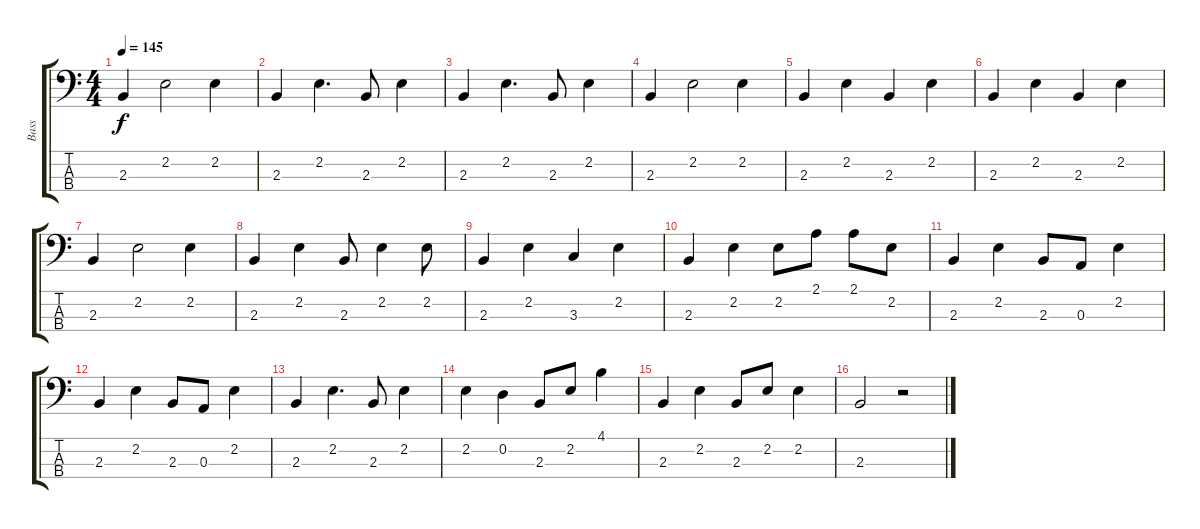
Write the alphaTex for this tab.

\track ("Bass" "Bass") {instrument electricbassfinger}
\staff {score tabs}
\tuning (G2 D2 A1 E1) {hide}
\ts (4 4)
\tempo 145
\clef f4
\ks c
2.3.4{dy f} 2.2.2 2.2.4 |
2.3.4 2.2.4{d} 2.3.8 2.2.4 |
2.3.4 2.2.4{d} 2.3.8 2.2.4 |
2.3.4 2.2.2 2.2.4 |
2.3.4 2.2.4 2.3.4 2.2.4 |
2.3.4 2.2.4 2.3.4 2.2.4 |
2.3.4 2.2.2 2.2.4 |
2.3.4 2.2.4 2.3.8 2.2.4 2.2.8 |
2.3.4 2.2.4 3.3.4 2.2.4 |
2.3.4 2.2.4 2.2.8 2.1.8 2.1.8 2.2.8 |
2.3.4 2.2.4 2.3.8 0.3.8 2.2.4 |
2.3.4 2.2.4 2.3.8 0.3.8 2.2.4 |
2.3.4 2.2.4{d} 2.3.8 2.2.4 |
2.2.4 0.2.4 2.3.8 2.2.8 4.1.4 |
2.3.4 2.2.4 2.3.8 2.2.8 2.2.4 |
2.3.2 r.2
